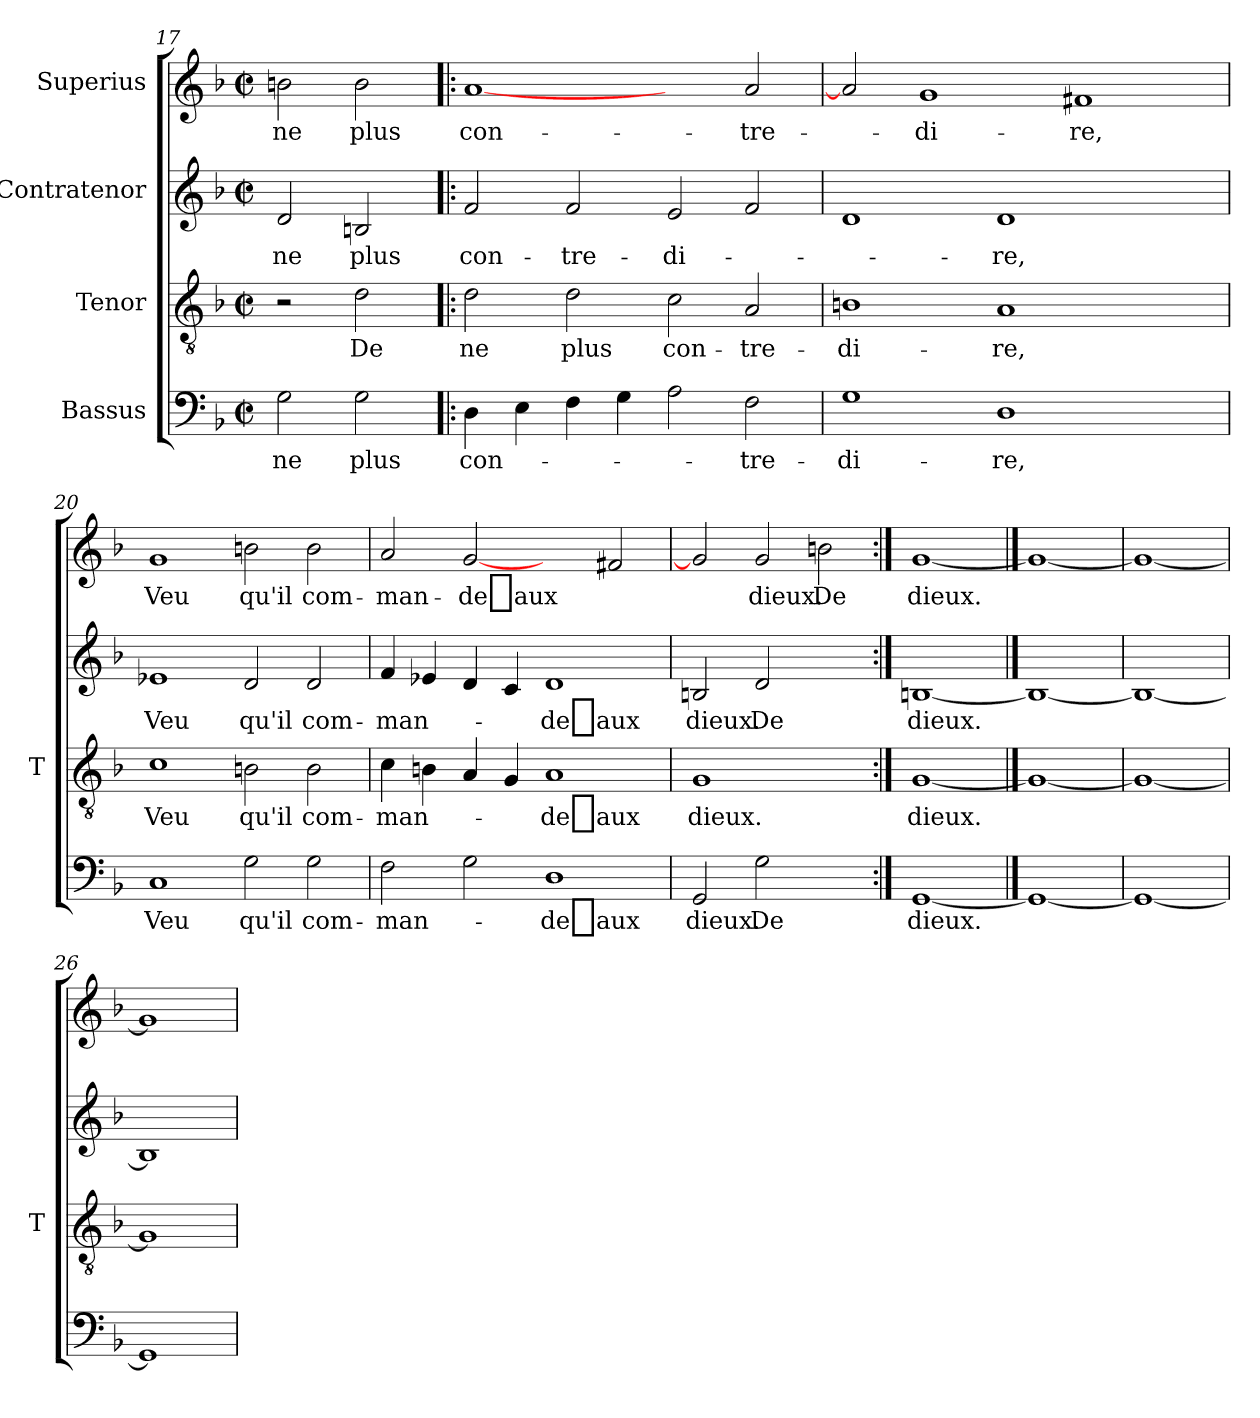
**kern	**text	**kern	**text	**kern	**text	**kern	**text
*part4	*part4	*part3	*part3	*part2	*part2	*part1	*part1
*staff4	*staff4	*staff3	*staff3	*staff2	*staff2	*staff1	*staff1
*I"Bassus	*	*I"Tenor	*	*I"Contratenor	*	*I"Superius	*
*	*	*I'T	*	*	*	*	*
*clefF4	*	*clefGv2	*	*clefG2	*	*clefG2	*
*k[b-]	*	*k[b-]	*	*k[b-]	*	*k[b-]	*
*F:	*	*F:	*	*F:	*	*F:	*
*M2/2	*	*M2/2	*	*M2/2	*	*M2/2	*
*met(c|)	*	*met(c|)	*	*met(c|)	*	*met(c|)	*
=17	=17	=17	=17	=17	=17	=17	=17
2G	-ne	2r	.	2d	-ne	2b	-ne
2G	-plus	2d	-De	2B	-plus	2b	-plus
=18!|:	=18!|:	=18!|:	=18!|:	=18!|:	=18!|:	=18!|:	=18!|:
4D	con-	2d	-ne	2f	con-	[1a	con-
4E	.	.	.	.	.	.	.
4F	.	2d	-plus	2f	tre-	.	.
4G	.	.	.	.	.	.	.
2A	.	2c	con-	2e	di-	2ryy	.
2F	tre-	2A	tre-	2f	.	2a	tre-
=19	=19	=19	=19	=19	=19	=19	=19
1G	di-	1Bn	di-	1d	.	2a]	.
.	.	.	.	.	.	1g	di-
1D	-re,	1A	-re,	1d	-re,	.	.
.	.	.	.	.	.	1f#X	-re,
2ryy	.	2ryy	.	2ryy	.	.	.
=20	=20	=20	=20	=20	=20	=20	=20
1C	-Veu	1c	-Veu	1e-X	-Veu	1g	-Veu
2G	-qu'il	2Bn	-qu'il	2d	-qu'il	2b	-qu'il
2G	com-	2B	com-	2d	com-	2b	com-
!!LO:PB:g=z
=21	=21	=21	=21	=21	=21	=21	=21
2F	man-	4c	man-	4f	man-	2a	man-
.	.	4Bn	.	4e-X	.	.	.
2G	.	4A	.	4d	.	[2g	-de_aux
.	.	4G	.	4c	.	.	.
1D	-de_aux	1A	-de_aux	1d	-de_aux	2ryy	.
.	.	.	.	.	.	2f#X	.
=22	=22	=22	=22	=22	=22	=22	=22
2GG	-dieux.	1G	-dieux.	2B	-dieux.	2g]	.
2G	-De	.	.	2d	-De	2g	-dieux.
2ryy	.	2ryy	.	2ryy	.	2b	-De
=23:|!	=23:|!	=23:|!	=23:|!	=23:|!	=23:|!	=23:|!	=23:|!
[1GG	-dieux.	[1G	-dieux.	[1B	-dieux.	[1g	-dieux.
==24	==24	==24	==24	==24	==24	==24	==24
1GG_	.	1G_	.	1B_	.	1g_	.
=25	=25	=25	=25	=25	=25	=25	=25
1GG_	.	1G_	.	1B_	.	1g_	.
=26	=26	=26	=26	=26	=26	=26	=26
1GG]	.	1G]	.	1B]	.	1g]	.
=	=	=	=	=	=	=	=
*-	*-	*-	*-	*-	*-	*-	*-
